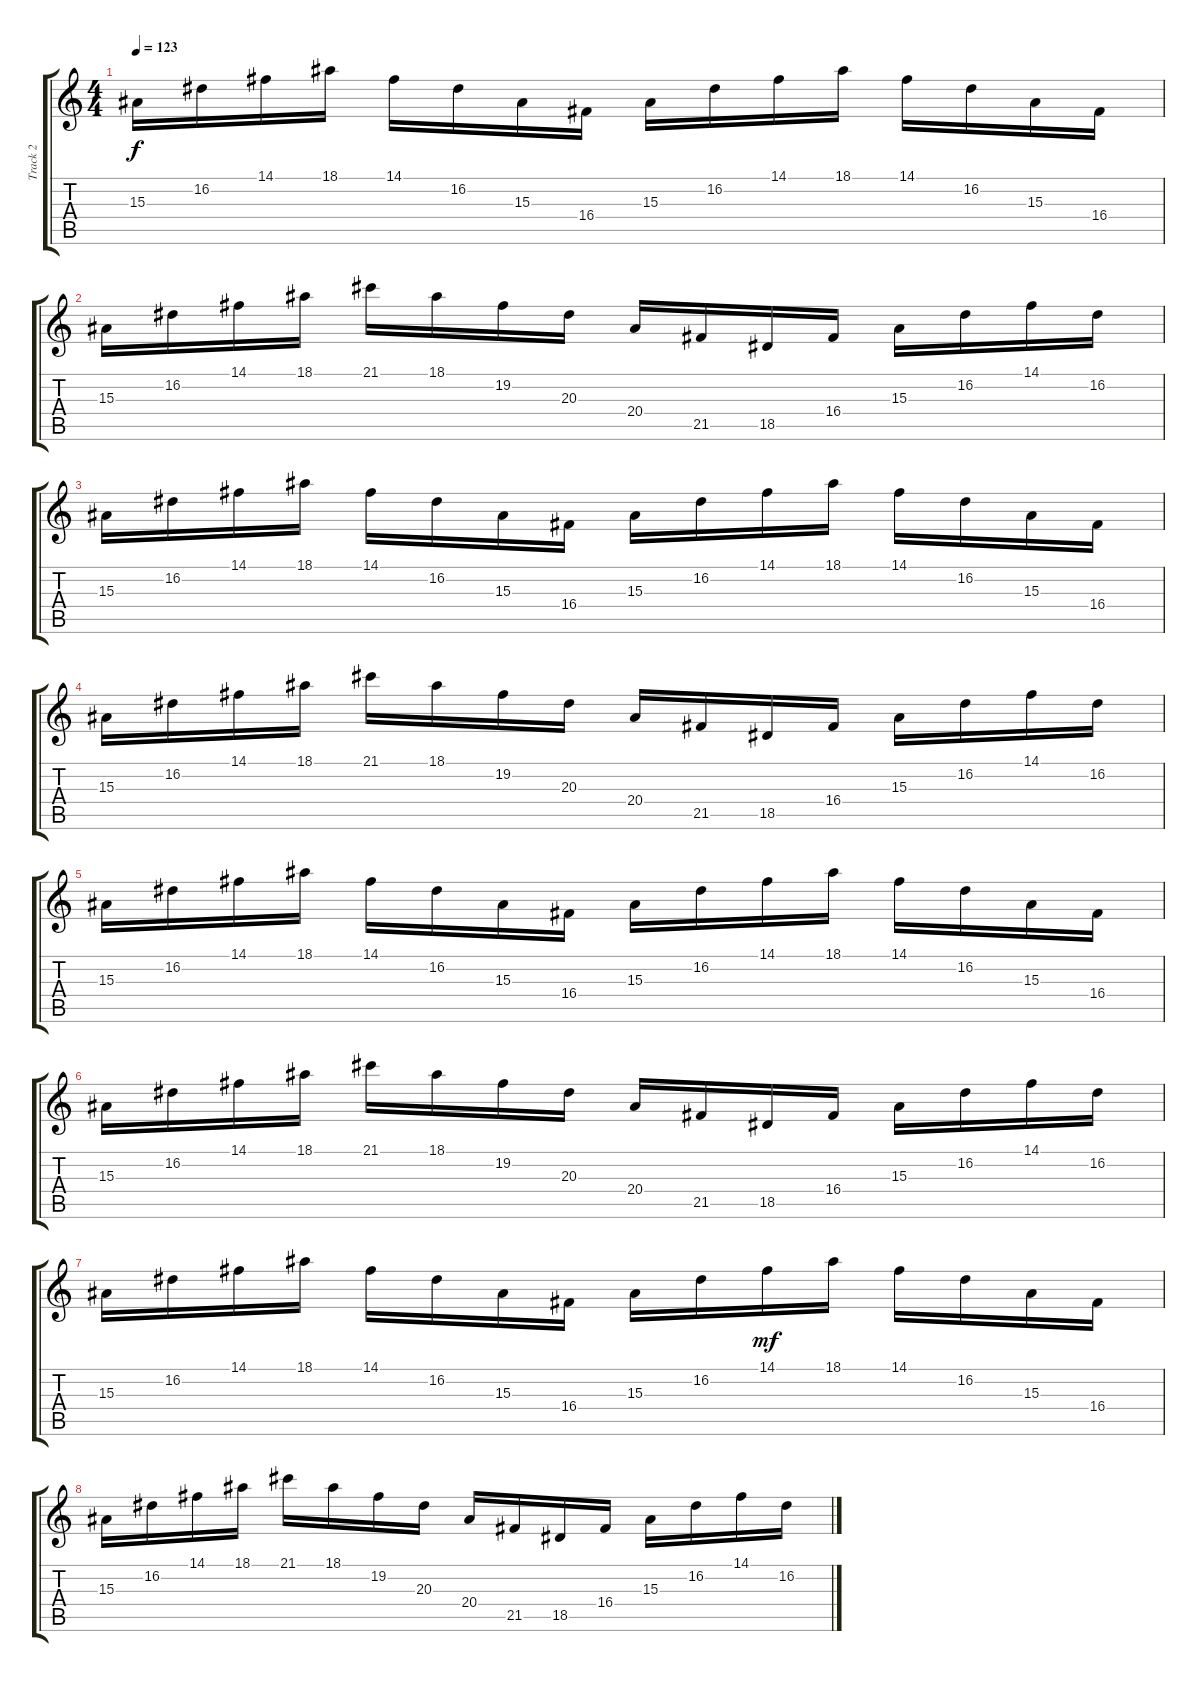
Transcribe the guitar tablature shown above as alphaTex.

\track ("Track 2" "Track 2") {instrument churchorgan}
\staff {score tabs}
\tuning (E4 B3 G3 D3 A2 E2) {hide}
\ts (4 4)
\tempo 123
\clef g2
\ks c
15.3.16{dy f} 16.2.16 14.1.16 18.1.16 14.1.16 16.2.16 15.3.16 16.4.16 15.3.16 16.2.16 14.1.16 18.1.16 14.1.16 16.2.16 15.3.16 16.4.16 |
15.3.16 16.2.16 14.1.16 18.1.16 21.1.16 18.1.16 19.2.16 20.3.16 20.4.16 21.5.16 18.5.16 16.4.16 15.3.16 16.2.16 14.1.16 16.2.16 |
15.3.16 16.2.16 14.1.16 18.1.16 14.1.16 16.2.16 15.3.16 16.4.16 15.3.16 16.2.16 14.1.16 18.1.16 14.1.16 16.2.16 15.3.16 16.4.16 |
15.3.16 16.2.16 14.1.16 18.1.16 21.1.16 18.1.16 19.2.16 20.3.16 20.4.16 21.5.16 18.5.16 16.4.16 15.3.16 16.2.16 14.1.16 16.2.16 |
15.3.16 16.2.16 14.1.16 18.1.16 14.1.16 16.2.16 15.3.16 16.4.16 15.3.16 16.2.16 14.1.16 18.1.16 14.1.16 16.2.16 15.3.16 16.4.16 |
15.3.16 16.2.16 14.1.16 18.1.16 21.1.16 18.1.16 19.2.16 20.3.16 20.4.16 21.5.16 18.5.16 16.4.16 15.3.16 16.2.16 14.1.16 16.2.16 |
15.3.16 16.2.16 14.1.16 18.1.16 14.1.16 16.2.16 15.3.16 16.4.16 15.3.16 16.2.16 14.1.16{dy mf} 18.1.16 14.1.16 16.2.16 15.3.16 16.4.16 |
15.3.16 16.2.16 14.1.16 18.1.16 21.1.16 18.1.16 19.2.16 20.3.16 20.4.16 21.5.16 18.5.16 16.4.16 15.3.16 16.2.16 14.1.16 16.2.16
